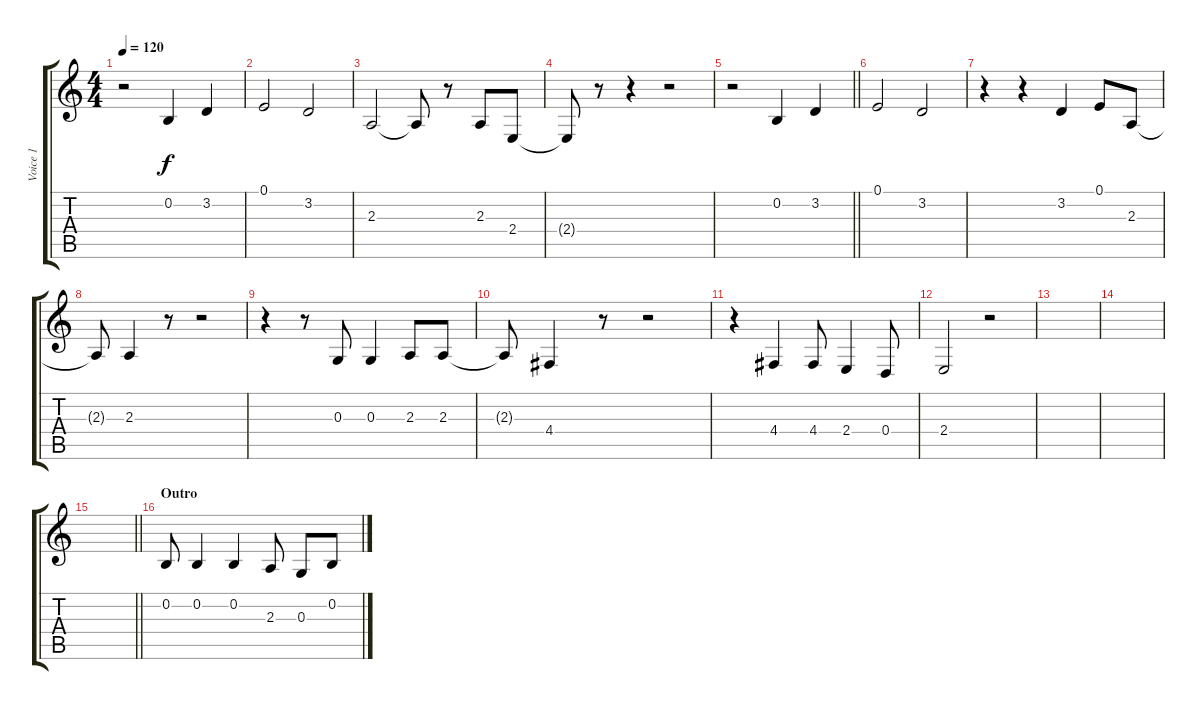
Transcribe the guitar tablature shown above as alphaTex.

\track ("Voice 1" "Voice 1") {instrument fx4atmosphere}
\staff {score tabs}
\tuning (E4 B3 G3 D3 A2 E2) {hide}
\ts (4 4)
\tempo 120
\clef g2
\ks c
r.2{dy f} 0.2.4 3.2.4 |
0.1.2 3.2.2 |
2.3.2 2.3{t}.8 r.8 2.3.8 2.4.8 |
2.4{t}.8 r.8 r.4 r.2 |
\barLineRight lightlight
r.2 0.2.4 3.2.4 |
0.1.2 3.2.2 |
r.4 r.4 3.2.4 0.1.8 2.3.8 |
2.3{t}.8 2.3.4 r.8 r.2 |
r.4 r.8 0.3.8 0.3.4 2.3.8 2.3.8 |
2.3{t}.8 4.4.4 r.8 r.2 |
r.4 4.4.4 4.4.8 2.4.4 0.4.8 |
2.4.2 r.2 |
|
|
\barLineRight lightlight
|
\section ("" "Outro")
0.2.8 0.2.4 0.2.4 2.3.8 0.3.8 0.2.8
